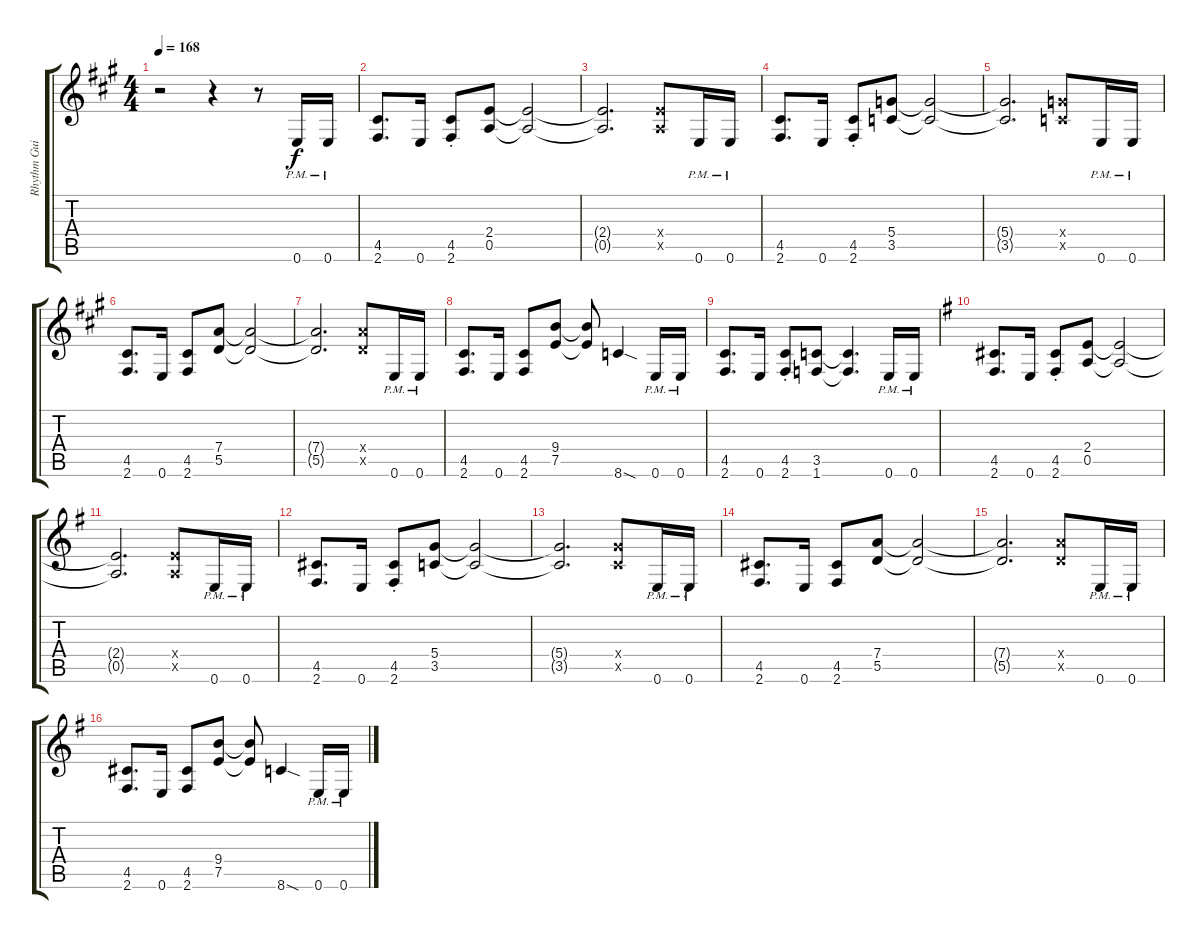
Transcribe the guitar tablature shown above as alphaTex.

\track ("Rhythm Guitar" "Rhythm Gui") {instrument distortionguitar}
\staff {score tabs}
\tuning (E4 B3 G3 D3 A2 E2) {hide}
\ts (4 4)
\tempo 168
\clef g2
\ks a
r.2{dy f instrument distortionguitar} r.4 r.8 0.6{pm}.16 0.6{pm}.16 |
(4.5 2.6).8{d} 0.6.16 (4.5{st} 2.6{st}).8 (2.4 0.5).8 (2.4{t} 0.5{t}).2 |
(2.4{t} 0.5{t}).2{d} (2.4{x} 0.5{x}).8 0.6{pm}.16 0.6{pm}.16 |
(4.5 2.6).8{d} 0.6.16 (4.5{st} 2.6{st}).8 (5.4 3.5).8 (5.4{t} 3.5{t}).2 |
(5.4{t} 3.5{t}).2{d} (5.4{x} 3.5{x}).8 0.6{pm}.16 0.6{pm}.16 |
(4.5 2.6).8{d} 0.6.16 (4.5 2.6).8 (7.4 5.5).8 (7.4{t} 5.5{t}).2 |
(7.4{t} 5.5{t}).2{d} (7.4{x} 5.5{x}).8 0.6{pm}.16 0.6{pm}.16 |
(4.5 2.6).8{d} 0.6.16 (4.5 2.6).8 (9.4 7.5).8 (9.4{t} 7.5{t}).8 8.6{sod}.4 0.6{pm}.16 0.6{pm}.16 |
(4.5 2.6).8{d} 0.6.16 (4.5{st} 2.6{st}).8 (3.5 1.6).8 (3.5{t} 1.6{t}).4{d} 0.6{pm}.16 0.6{pm}.16 |
\ks g
(4.5 2.6).8{d} 0.6.16 (4.5{st} 2.6{st}).8 (2.4 0.5).8 (2.4{t} 0.5{t}).2 |
(2.4{t} 0.5{t}).2{d} (2.4{x} 0.5{x}).8 0.6{pm}.16 0.6{pm}.16 |
(4.5 2.6).8{d} 0.6.16 (4.5{st} 2.6{st}).8 (5.4 3.5).8 (5.4{t} 3.5{t}).2 |
(5.4{t} 3.5{t}).2{d} (5.4{x} 3.5{x}).8 0.6{pm}.16 0.6{pm}.16 |
(4.5 2.6).8{d} 0.6.16 (4.5 2.6).8 (7.4 5.5).8 (7.4{t} 5.5{t}).2 |
(7.4{t} 5.5{t}).2{d} (7.4{x} 5.5{x}).8 0.6{pm}.16 0.6{pm}.16 |
(4.5 2.6).8{d} 0.6.16 (4.5 2.6).8 (9.4 7.5).8 (9.4{t} 7.5{t}).8 8.6{sod}.4 0.6{pm}.16 0.6{pm}.16
